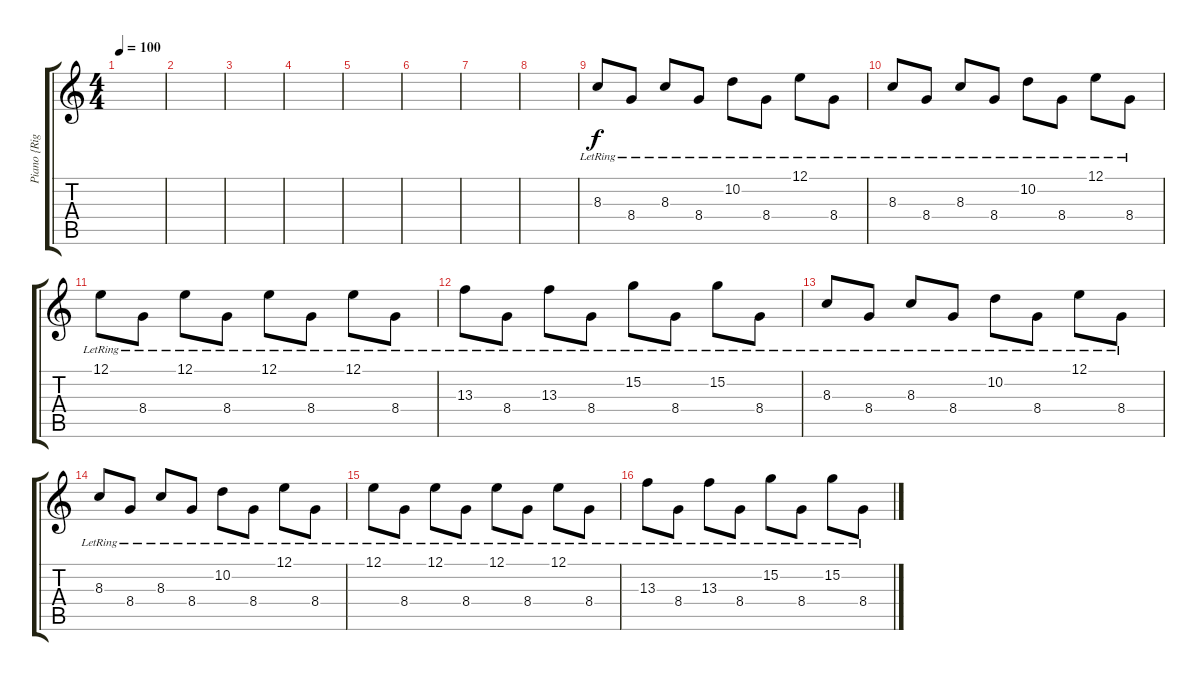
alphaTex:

\track ("Piano {Right}" "Piano {Rig") {instrument acousticgrandpiano}
\staff {score tabs}
\tuning (E4 E4 E4 B3 B3 B3) {hide}
\ts (4 4)
\tempo 100
\clef g2
\ks c
|
|
|
|
|
|
|
|
8.3{lr}.8{volume 10} 8.4{lr}.8 8.3{lr}.8 8.4{lr}.8 10.2{lr}.8 8.4{lr}.8 12.1{lr}.8 8.4{lr}.8 |
8.3{lr}.8 8.4{lr}.8 8.3{lr}.8 8.4{lr}.8 10.2{lr}.8 8.4{lr}.8 12.1{lr}.8 8.4{lr}.8 |
12.1{lr}.8 8.4{lr}.8 12.1{lr}.8 8.4{lr}.8 12.1{lr}.8 8.4{lr}.8 12.1{lr}.8 8.4{lr}.8 |
13.3{lr}.8 8.4{lr}.8 13.3{lr}.8 8.4{lr}.8 15.2{lr}.8 8.4{lr}.8 15.2{lr}.8 8.4{lr}.8 |
8.3{lr}.8{volume 10} 8.4{lr}.8 8.3{lr}.8 8.4{lr}.8 10.2{lr}.8 8.4{lr}.8 12.1{lr}.8 8.4{lr}.8 |
8.3{lr}.8 8.4{lr}.8 8.3{lr}.8 8.4{lr}.8 10.2{lr}.8 8.4{lr}.8 12.1{lr}.8 8.4{lr}.8 |
12.1{lr}.8 8.4{lr}.8 12.1{lr}.8 8.4{lr}.8 12.1{lr}.8 8.4{lr}.8 12.1{lr}.8 8.4{lr}.8 |
13.3{lr}.8 8.4{lr}.8 13.3{lr}.8 8.4{lr}.8 15.2{lr}.8 8.4{lr}.8 15.2{lr}.8 8.4{lr}.8
